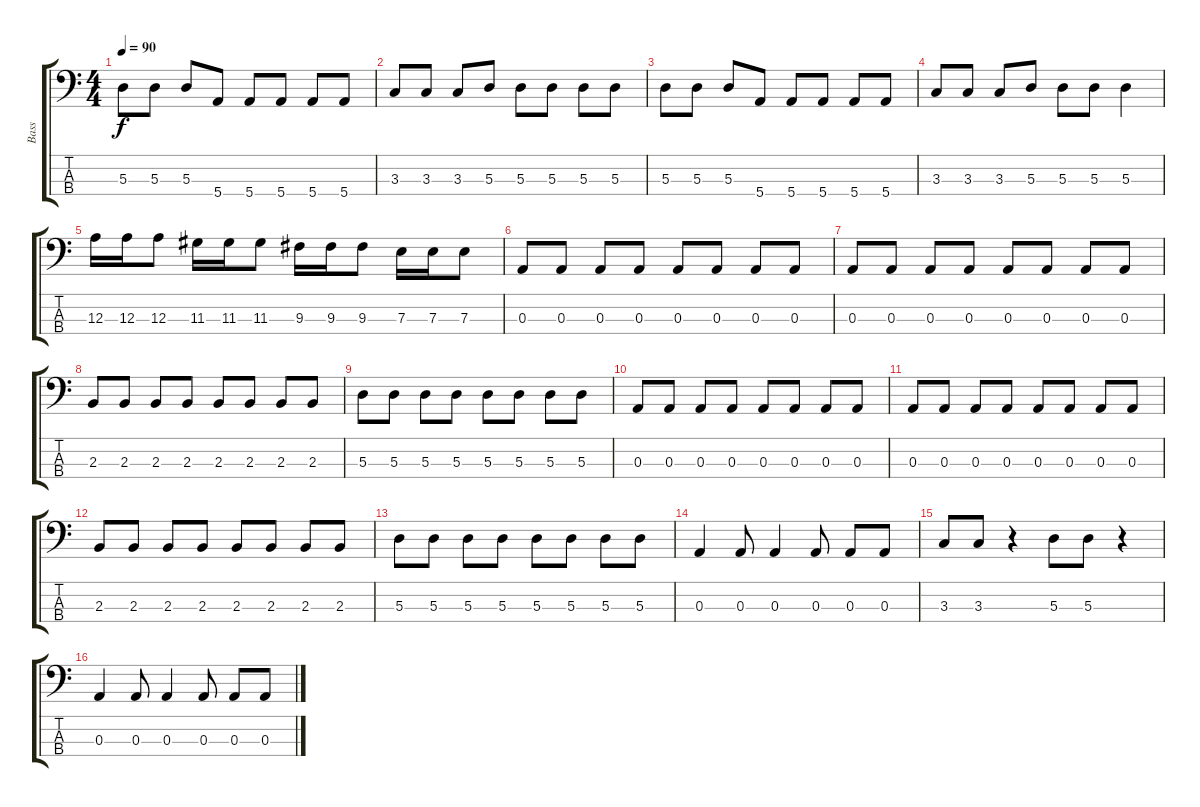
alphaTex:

\track ("Bass" "Bass") {instrument electricbasspick}
\staff {score tabs}
\tuning (G2 D2 A1 E1) {hide}
\ts (4 4)
\tempo 90
\clef f4
\ks c
5.3.8{dy f} 5.3.8 5.3.8 5.4.8 5.4.8 5.4.8 5.4.8 5.4.8 |
3.3.8 3.3.8 3.3.8 5.3.8 5.3.8 5.3.8 5.3.8 5.3.8 |
5.3.8 5.3.8 5.3.8 5.4.8 5.4.8 5.4.8 5.4.8 5.4.8 |
3.3.8 3.3.8 3.3.8 5.3.8 5.3.8 5.3.8 5.3.4 |
12.3.16 12.3.16 12.3.8 11.3.16 11.3.16 11.3.8 9.3.16 9.3.16 9.3.8 7.3.16 7.3.16 7.3.8 |
0.3.8 0.3.8 0.3.8 0.3.8 0.3.8 0.3.8 0.3.8 0.3.8 |
0.3.8 0.3.8 0.3.8 0.3.8 0.3.8 0.3.8 0.3.8 0.3.8 |
2.3.8 2.3.8 2.3.8 2.3.8 2.3.8 2.3.8 2.3.8 2.3.8 |
5.3.8 5.3.8 5.3.8 5.3.8 5.3.8 5.3.8 5.3.8 5.3.8 |
0.3.8 0.3.8 0.3.8 0.3.8 0.3.8 0.3.8 0.3.8 0.3.8 |
0.3.8 0.3.8 0.3.8 0.3.8 0.3.8 0.3.8 0.3.8 0.3.8 |
2.3.8 2.3.8 2.3.8 2.3.8 2.3.8 2.3.8 2.3.8 2.3.8 |
5.3.8 5.3.8 5.3.8 5.3.8 5.3.8 5.3.8 5.3.8 5.3.8 |
0.3.4 0.3.8 0.3.4 0.3.8 0.3.8 0.3.8 |
3.3.8 3.3.8 r.4 5.3.8 5.3.8 r.4 |
0.3.4 0.3.8 0.3.4 0.3.8 0.3.8 0.3.8
